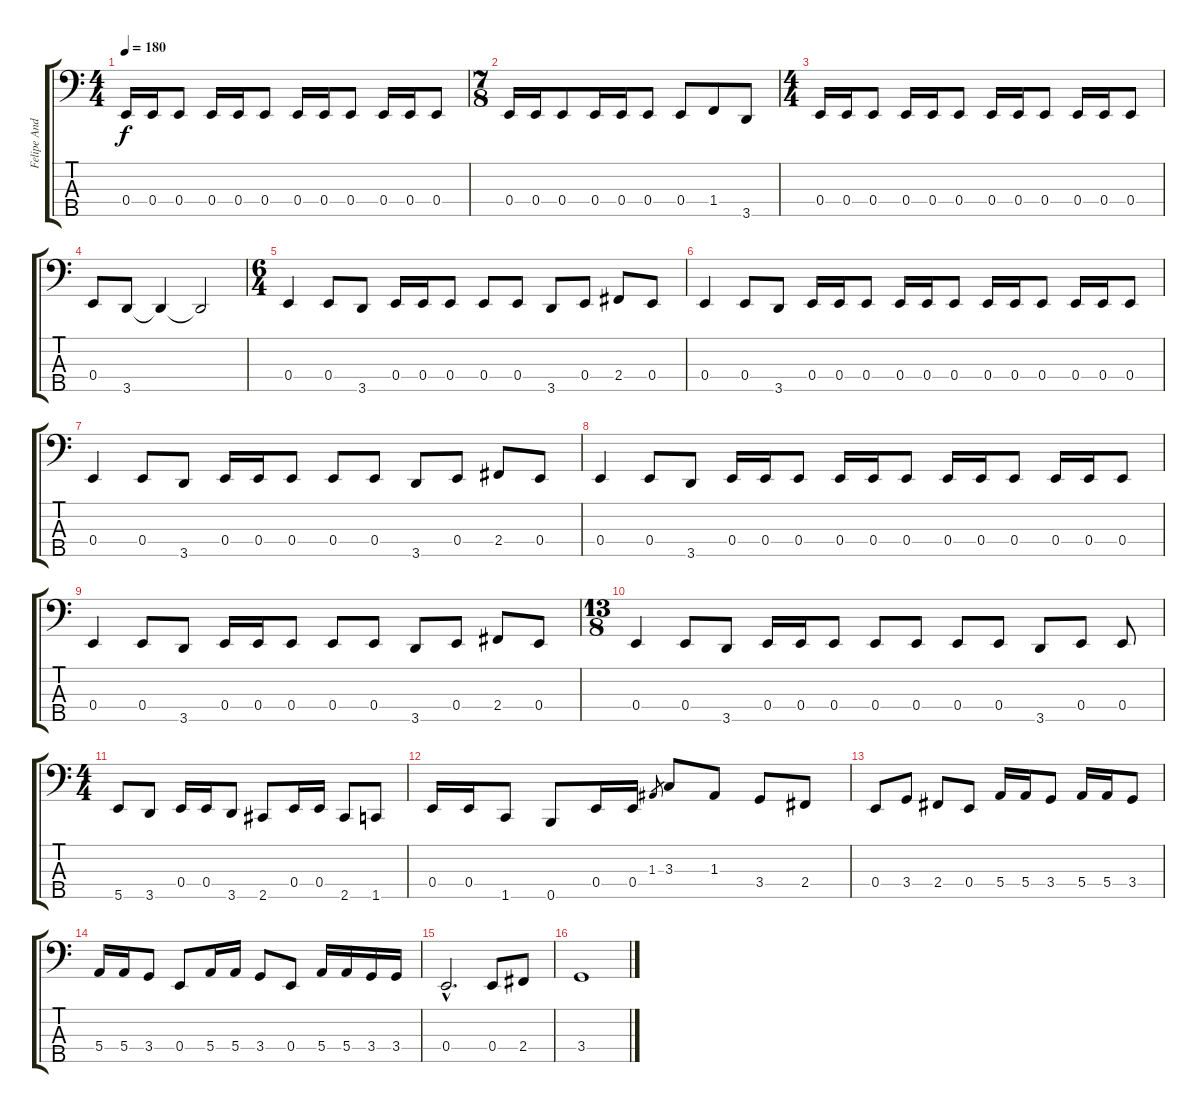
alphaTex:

\track ("Felipe Andreoli" "Felipe And") {instrument electricbassfinger}
\staff {score tabs}
\tuning (G2 D2 A1 E1 B0) {hide}
\ts (4 4)
\tempo 180
\clef f4
\ks c
0.4.16{dy f} 0.4.16 0.4.8 0.4.16 0.4.16 0.4.8 0.4.16 0.4.16 0.4.8 0.4.16 0.4.16 0.4.8 |
\ts (7 8)
0.4.16 0.4.16 0.4.8 0.4.16 0.4.16 0.4.8 0.4.8 1.4.8 3.5.8 |
\ts (4 4)
0.4.16 0.4.16 0.4.8 0.4.16 0.4.16 0.4.8 0.4.16 0.4.16 0.4.8 0.4.16 0.4.16 0.4.8 |
0.4.8 3.5.8 3.5{t}.4 3.5{t}.2 |
\ts (6 4)
0.4.4 0.4.8 3.5.8 0.4.16 0.4.16 0.4.8 0.4.8 0.4.8 3.5.8 0.4.8 2.4.8 0.4.8 |
0.4.4 0.4.8 3.5.8 0.4.16 0.4.16 0.4.8 0.4.16 0.4.16 0.4.8 0.4.16 0.4.16 0.4.8 0.4.16 0.4.16 0.4.8 |
0.4.4 0.4.8 3.5.8 0.4.16 0.4.16 0.4.8 0.4.8 0.4.8 3.5.8 0.4.8 2.4.8 0.4.8 |
0.4.4 0.4.8 3.5.8 0.4.16 0.4.16 0.4.8 0.4.16 0.4.16 0.4.8 0.4.16 0.4.16 0.4.8 0.4.16 0.4.16 0.4.8 |
0.4.4 0.4.8 3.5.8 0.4.16 0.4.16 0.4.8 0.4.8 0.4.8 3.5.8 0.4.8 2.4.8 0.4.8 |
\ts (13 8)
0.4.4 0.4.8 3.5.8 0.4.16 0.4.16 0.4.8 0.4.8 0.4.8 0.4.8 0.4.8 3.5.8 0.4.8 0.4.8 |
\ts (4 4)
5.5.8 3.5.8 0.4.16 0.4.16 3.5.8 2.5.8 0.4.16 0.4.16 2.5.8 1.5.8 |
0.4.16 0.4.16 1.5.8 0.5.8 0.4.16 0.4.16 1.3.8{gr} 3.3.8 1.3.8 3.4.8 2.4.8 |
0.4.8 3.4.8 2.4.8 0.4.8 5.4.16 5.4.16 3.4.8 5.4.16 5.4.16 3.4.8 |
5.4.16 5.4.16 3.4.8 0.4.8 5.4.16 5.4.16 3.4.8 0.4.8 5.4.16 5.4.16 3.4.16 3.4.16 |
0.4{hac}.2{d} 0.4.8 2.4.8 |
3.4.1
